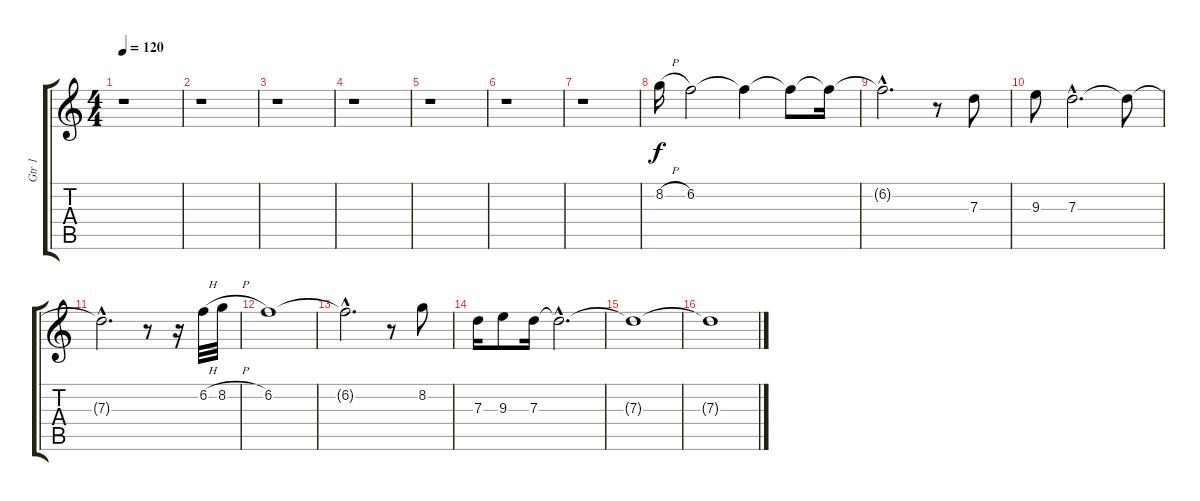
\track ("Gtr 1" "Gtr 1") {instrument distortionguitar}
\staff {score tabs}
\tuning (E4 B3 G3 D3 A2 E2) {hide}
\ts (4 4)
\tempo 120
\clef g2
\ks c
r.1{dy f} |
r.1 |
r.1 |
r.1 |
r.1 |
r.1 |
r.1 |
8.2{h}.16 6.2.2 6.2{t}.4 6.2{t}.8 6.2{t}.16 |
6.2{hac t}.2{d} r.8 7.3.8 |
9.3.8 7.3{hac}.2{d} 7.3{t}.8 |
7.3{hac t}.2{d} r.8 r.16 6.2{h}.32 8.2{h}.32 |
6.2.1 |
6.2{hac t}.2{d} r.8 8.2.8 |
7.3.16 9.3.8 7.3.16 7.3{hac t}.2{d} |
7.3{t}.1 |
7.3{t}.1
